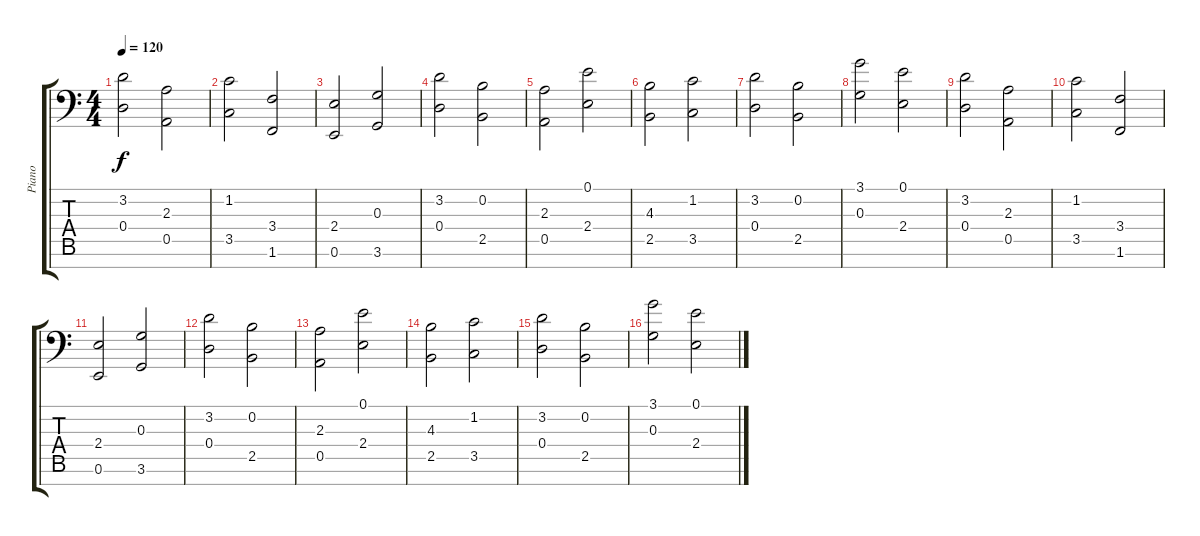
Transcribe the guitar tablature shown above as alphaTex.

\track ("Piano" "Piano") {instrument acousticgrandpiano}
\staff {score tabs}
\tuning (E4 B3 G3 D3 A2 E2 A1) {hide}
\ts (4 4)
\tempo 120
\clef f4
\ks c
(3.2 0.4).2{dy f} (2.3 0.5).2 |
(1.2 3.5).2 (3.4 1.6).2 |
(2.4 0.6).2 (0.3 3.6).2 |
(3.2 0.4).2 (0.2 2.5).2 |
(2.3 0.5).2 (0.1 2.4).2 |
(4.3 2.5).2 (1.2 3.5).2 |
(3.2 0.4).2 (0.2 2.5).2 |
(3.1 0.3).2 (0.1 2.4).2 |
(3.2 0.4).2 (2.3 0.5).2 |
(1.2 3.5).2 (3.4 1.6).2 |
(2.4 0.6).2 (0.3 3.6).2 |
(3.2 0.4).2 (0.2 2.5).2 |
(2.3 0.5).2 (0.1 2.4).2 |
(4.3 2.5).2 (1.2 3.5).2 |
(3.2 0.4).2 (0.2 2.5).2 |
(3.1 0.3).2 (0.1 2.4).2
